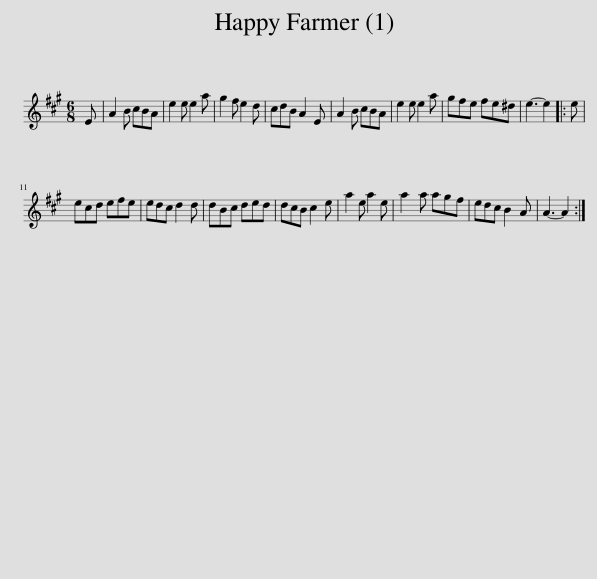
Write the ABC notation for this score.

X:1
L:1/8
M:6/8
I:linebreak $
K:A
V:1 treble
V:1
 E | A2 B cBA | e2 e e2 a | g2 f e2 d | cdB A2 E | %5
 A2 B cBA | e2 e e2 a | gfe fe^d | e3- e2 |: e |$ %10
 ecd efe | edc d2 d | dBc ded | dcB c2 e | a2 e a2 e | %15
 a2 a agf | edc B2 A | A3- A2 :| %18
